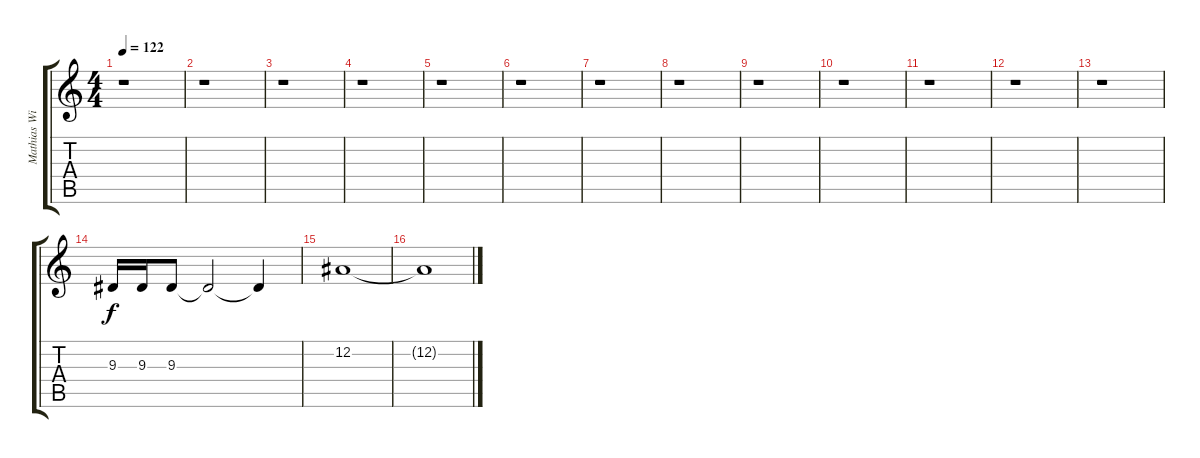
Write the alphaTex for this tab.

\track ("Mathias Wiesner" "Mathias Wi") {instrument tuba}
\staff {score tabs}
\tuning (Eb4 Bb3 Gb3 Db3 Ab2 Eb2) {hide}
\ts (4 4)
\tempo 122
\clef g2
\ks c
r.1{dy f} |
r.1 |
r.1 |
r.1 |
r.1 |
r.1 |
r.1 |
r.1 |
r.1 |
r.1 |
r.1 |
r.1 |
r.1 |
9.3.16 9.3.16 9.3.8 9.3{t}.2 9.3{t}.4 |
12.2.1 |
12.2{t}.1
